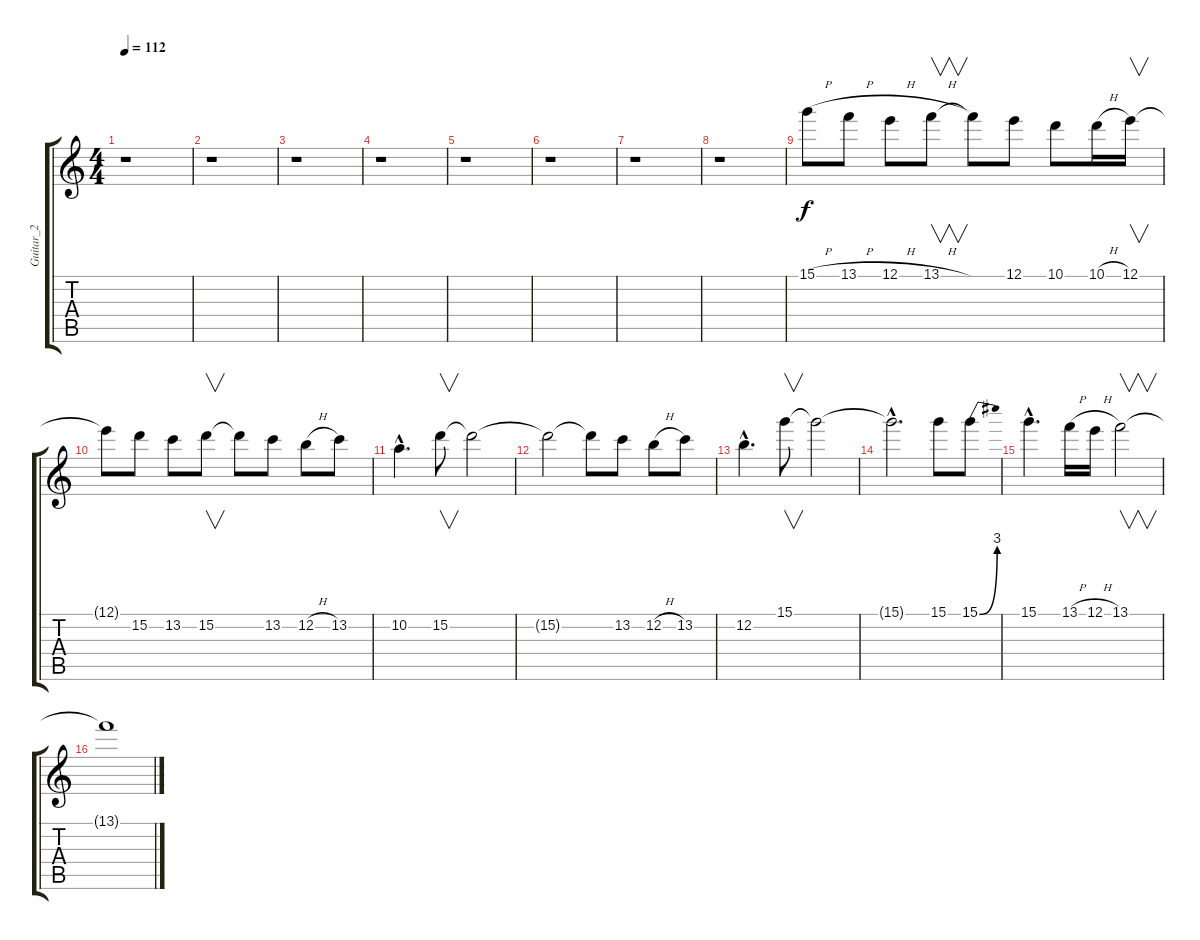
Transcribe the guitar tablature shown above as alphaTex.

\track ("Guitar_2" "Guitar_2") {instrument distortionguitar}
\staff {score tabs}
\tuning (E4 B3 G3 D3 A2 E2) {hide}
\ts (4 4)
\tempo 112
\clef g2
\ks c
r.1{dy f} |
r.1 |
r.1 |
r.1 |
r.1 |
r.1 |
r.1 |
r.1 |
15.1{h}.8 13.1{h}.8 12.1{h}.8 13.1{h}.8{v} 13.1{t}.8 12.1.8 10.1.8 10.1{h}.16 12.1.16{v} |
12.1{t}.8 15.2.8 13.2.8 15.2.8{v} 15.2{t}.8 13.2.8 12.2{h}.8 13.2.8 |
10.2{hac}.4{d} 15.2.8{v} 15.2{t}.2 |
15.2{t}.2 15.2{t}.8 13.2.8 12.2{h}.8 13.2.8 |
12.2{hac}.4{d} 15.1.8{v} 15.1{t}.2 |
15.1{hac t}.2{d} 15.1.8 15.1{be (bend 0 0 60 12)}.8 |
15.1{hac}.4{d} 13.1{h}.16 12.1{h}.16 13.1.2{v} |
13.1{t}.1
